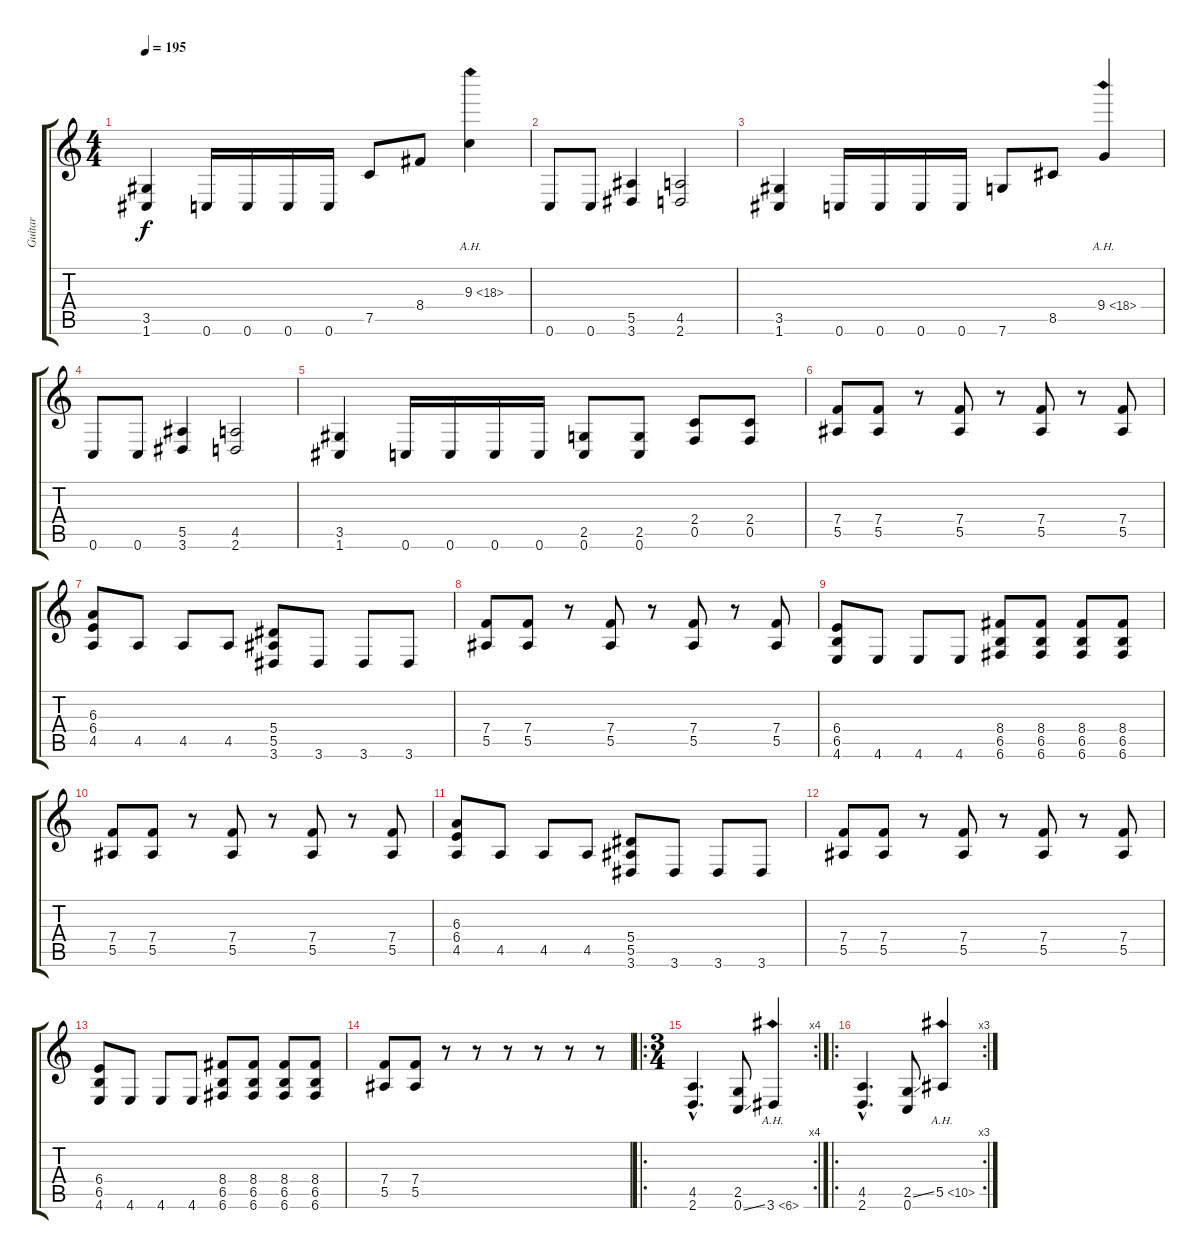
\track ("Guitar" "Guitar") {instrument overdrivenguitar}
\staff {score tabs}
\tuning (C4 G3 Eb3 Bb2 F2 C2) {hide}
\ts (4 4)
\tempo 195
\clef g2
\ks c
(3.5 1.6).4{dy f} 0.6.16 0.6.16 0.6.16 0.6.16 7.5.8 8.4.8 9.3{ah 9}.4 |
0.6.8 0.6.8 (5.5 3.6).4 (4.5 2.6).2 |
(3.5 1.6).4 0.6.16 0.6.16 0.6.16 0.6.16 7.6.8 8.5.8 9.4{ah 9}.4 |
0.6.8 0.6.8 (5.5 3.6).4 (4.5 2.6).2 |
(3.5 1.6).4 0.6.16 0.6.16 0.6.16 0.6.16 (2.5 0.6).8 (2.5 0.6).8 (2.4 0.5).8 (2.4 0.5).8 |
(7.4 5.5).8 (7.4 5.5).8 r.8 (7.4 5.5).8 r.8 (7.4 5.5).8 r.8 (7.4 5.5).8 |
(6.3 6.4 4.5).8 4.5.8 4.5.8 4.5.8 (5.4 5.5 3.6).8 3.6.8 3.6.8 3.6.8 |
(7.4 5.5).8 (7.4 5.5).8 r.8 (7.4 5.5).8 r.8 (7.4 5.5).8 r.8 (7.4 5.5).8 |
(6.4 6.5 4.6).8 4.6.8 4.6.8 4.6.8 (8.4 6.5 6.6).8 (8.4 6.5 6.6).8 (8.4 6.5 6.6).8 (8.4 6.5 6.6).8 |
(7.4 5.5).8 (7.4 5.5).8 r.8 (7.4 5.5).8 r.8 (7.4 5.5).8 r.8 (7.4 5.5).8 |
(6.3 6.4 4.5).8 4.5.8 4.5.8 4.5.8 (5.4 5.5 3.6).8 3.6.8 3.6.8 3.6.8 |
(7.4 5.5).8 (7.4 5.5).8 r.8 (7.4 5.5).8 r.8 (7.4 5.5).8 r.8 (7.4 5.5).8 |
(6.4 6.5 4.6).8 4.6.8 4.6.8 4.6.8 (8.4 6.5 6.6).8 (8.4 6.5 6.6).8 (8.4 6.5 6.6).8 (8.4 6.5 6.6).8 |
(7.4 5.5).8 (7.4 5.5).8 r.8 r.8 r.8 r.8 r.8 r.8 |
\ro
\rc 4
\ts (3 4)
(4.5{hac} 2.6{hac}).4{d} (2.5 0.6{ss}).8 3.6{ah 3}.4 |
\ro
\rc 3
(4.5{hac} 2.6{hac}).4{d} (2.5{ss} 0.6).8 5.5{ah 5}.4
